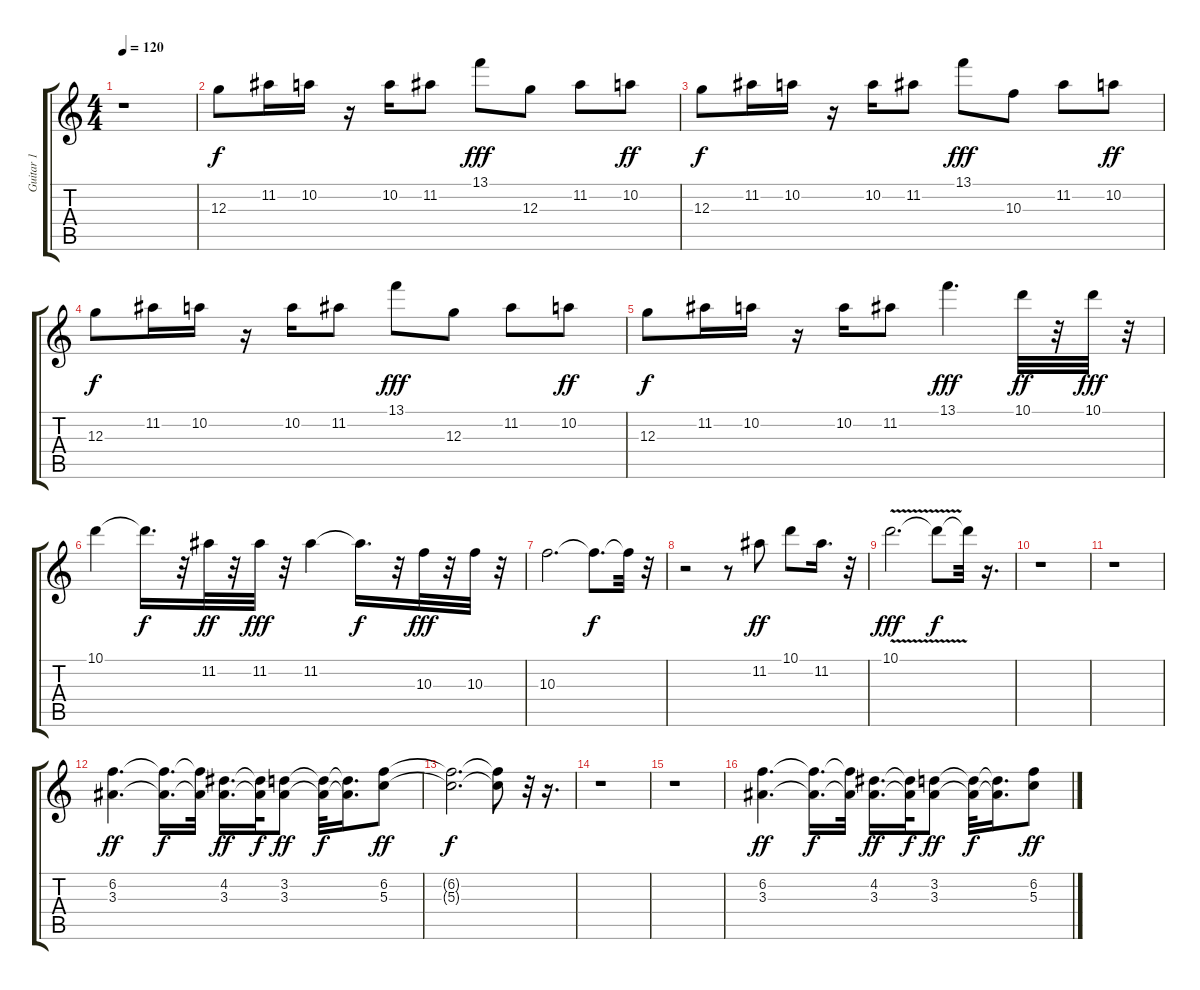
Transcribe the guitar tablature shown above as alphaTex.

\track ("Guitar 1" "Guitar 1") {instrument distortionguitar}
\staff {score tabs}
\tuning (E4 B3 G3 D3 A2 E2) {hide}
\ts (4 4)
\tempo 120
\clef g2
\ks c
r.1{dy f instrument distortionguitar} |
12.3.8 11.2.16 10.2.16 r.16 10.2.16 11.2.8 13.1.8{dy fff} 12.3.8 11.2.8 10.2.8{dy ff} |
12.3.8{dy f} 11.2.16 10.2.16 r.16 10.2.16 11.2.8 13.1.8{dy fff} 10.3.8 11.2.8 10.2.8{dy ff} |
12.3.8{dy f} 11.2.16 10.2.16 r.16 10.2.16 11.2.8 13.1.8{dy fff} 12.3.8 11.2.8 10.2.8{dy ff} |
12.3.8{dy f} 11.2.16 10.2.16 r.16 10.2.16 11.2.8 13.1.4{d dy fff} 10.1.32{dy ff} r.32 10.1.32{dy fff} r.32 |
10.1.4 10.1{t}.16{d dy f} r.32 11.2.32{dy ff} r.32 11.2.32{dy fff} r.32 11.2.4 11.2{t}.16{d dy f} r.32 10.3.32{dy fff} r.32 10.3.32 r.32 |
10.3.2{d} 10.3{t}.8{d dy f} 10.3{t}.32 r.32 |
r.2 r.8 11.2.8{dy ff} 10.1.8 11.2.16{d} r.32 |
10.1{v}.2{d dy fff} 10.1{t}.8{dy f} 10.1{t}.32 r.16{d} |
r.1 |
r.1 |
(6.2 3.3).4{d dy ff} (6.2{t} 3.3{t}).16{d dy f} (6.2{t} 3.3{t}).32 (4.2 3.3).16{d dy ff} (4.2{t} 3.3{t}).32{dy f} (3.2 3.3).8{dy ff} (3.2{t} 3.3{t}).32{dy f} (3.2{t} 3.3{t}).16{d} (6.2 5.3).8{dy ff} |
(6.2{t} 5.3{t}).2{d dy f} (6.2{t} 5.3{t}).8 r.32 r.16{d} |
r.1 |
r.1 |
(6.2 3.3).4{d dy ff} (6.2{t} 3.3{t}).16{d dy f} (6.2{t} 3.3{t}).32 (4.2 3.3).16{d dy ff} (4.2{t} 3.3{t}).32{dy f} (3.2 3.3).8{dy ff} (3.2{t} 3.3{t}).32{dy f} (3.2{t} 3.3{t}).16{d} (6.2 5.3).8{dy ff}
